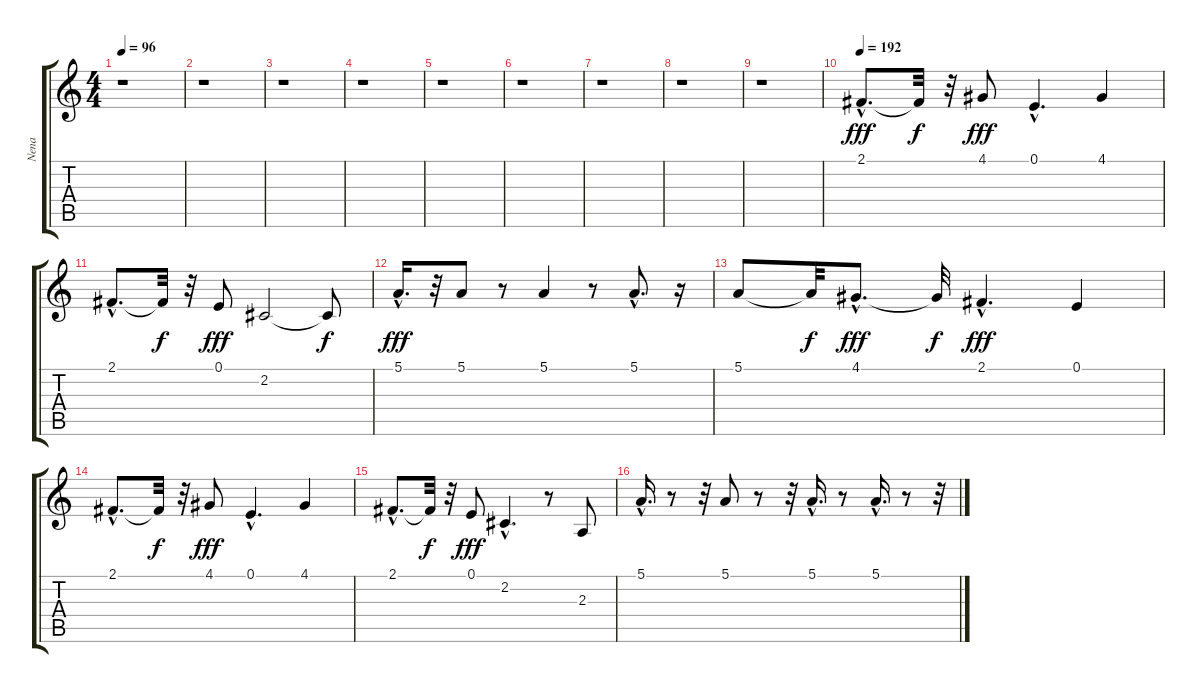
\track ("Nena" "Nena") {instrument altosax}
\staff {score tabs}
\tuning (E4 B3 G3 D3 A2 E2) {hide}
\ts (4 4)
\tempo 96
\clef g2
\ks c
r.1{dy f} |
r.1 |
r.1 |
r.1 |
r.1 |
r.1 |
r.1 |
r.1 |
r.1 |
\tempo 192
2.1{hac}.8{d dy fff} 2.1{t}.32{dy f} r.32 4.1.8{dy fff} 0.1{hac}.4{d} 4.1.4 |
2.1{hac}.8{d} 2.1{t}.32{dy f} r.32 0.1.8{dy fff} 2.2.2 2.2{t}.8{dy f} |
5.1{hac}.16{d dy fff} r.32 5.1.8 r.8 5.1.4 r.8 5.1{hac}.8{d} r.16 |
5.1.8 5.1{t}.32{dy f} 4.1{hac}.8{d dy fff} 4.1{t}.32{dy f} 2.1{hac}.4{d dy fff} 0.1.4 |
2.1{hac}.8{d} 2.1{t}.32{dy f} r.32 4.1.8{dy fff} 0.1{hac}.4{d} 4.1.4 |
2.1{hac}.8{d} 2.1{t}.32{dy f} r.32 0.1.8{dy fff} 2.2{hac}.4{d} r.8 2.3.8 |
5.1{hac}.16{d} r.8 r.32 5.1.8 r.8 r.32 5.1{hac}.16{d} r.8 5.1{hac}.16{d} r.8 r.32
